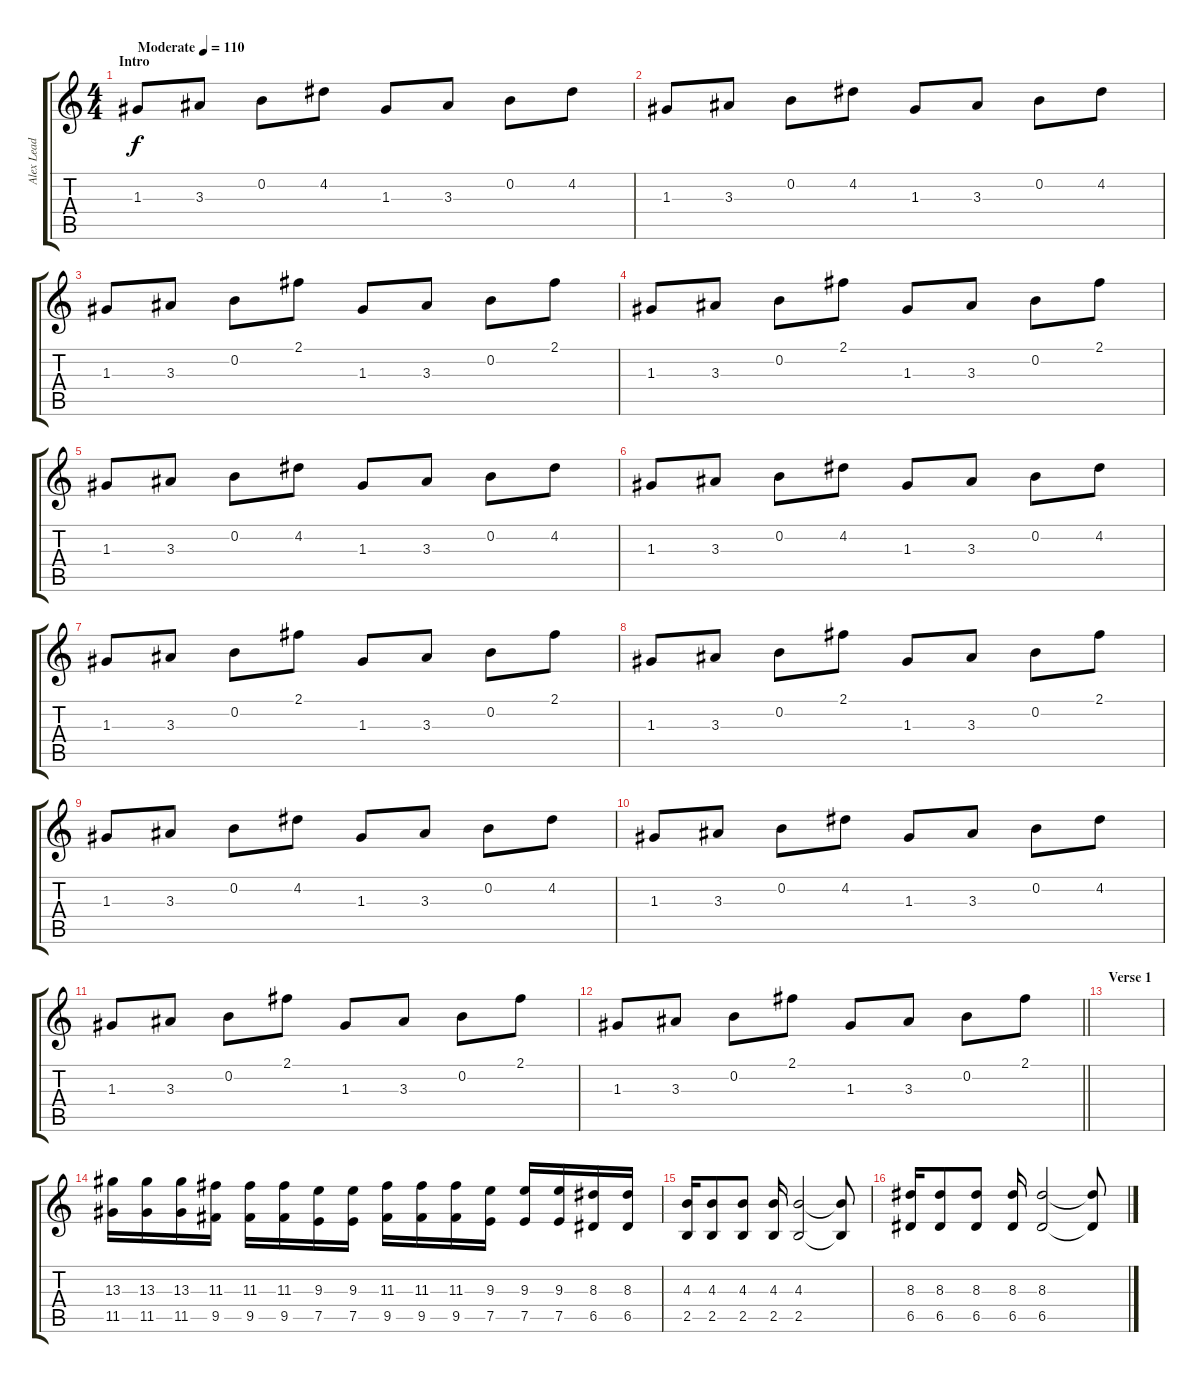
\track ("Alex Lead" "Alex Lead") {instrument distortionguitar}
\staff {score tabs}
\tuning (E4 B3 G3 D3 A2 D2) {hide}
\ts (4 4)
\section ("" "Intro")
\tempo (110 "Moderate")
\clef g2
\ks c
1.3.8{dy f instrument distortionguitar} 3.3.8 0.2.8 4.2.8 1.3.8 3.3.8 0.2.8 4.2.8 |
1.3.8 3.3.8 0.2.8 4.2.8 1.3.8 3.3.8 0.2.8 4.2.8 |
1.3.8 3.3.8 0.2.8 2.1.8 1.3.8 3.3.8 0.2.8 2.1.8 |
1.3.8 3.3.8 0.2.8 2.1.8 1.3.8 3.3.8 0.2.8 2.1.8 |
1.3.8 3.3.8 0.2.8 4.2.8 1.3.8 3.3.8 0.2.8 4.2.8 |
1.3.8 3.3.8 0.2.8 4.2.8 1.3.8 3.3.8 0.2.8 4.2.8 |
1.3.8 3.3.8 0.2.8 2.1.8 1.3.8 3.3.8 0.2.8 2.1.8 |
1.3.8 3.3.8 0.2.8 2.1.8 1.3.8 3.3.8 0.2.8 2.1.8 |
1.3.8 3.3.8 0.2.8 4.2.8 1.3.8 3.3.8 0.2.8 4.2.8 |
1.3.8 3.3.8 0.2.8 4.2.8 1.3.8 3.3.8 0.2.8 4.2.8 |
1.3.8 3.3.8 0.2.8 2.1.8 1.3.8 3.3.8 0.2.8 2.1.8 |
\barLineRight lightlight
1.3.8 3.3.8 0.2.8 2.1.8 1.3.8 3.3.8 0.2.8 2.1.8 |
\section ("" "Verse 1")
|
(13.3 11.5).16 (13.3 11.5).16 (13.3 11.5).16 (11.3 9.5).16 (11.3 9.5).16 (11.3 9.5).16 (9.3 7.5).16 (9.3 7.5).16 (11.3 9.5).16 (11.3 9.5).16 (11.3 9.5).16 (9.3 7.5).16 (9.3 7.5).16 (9.3 7.5).16 (8.3 6.5).16 (8.3 6.5).16 |
(4.3 2.5).16 (4.3 2.5).8 (4.3 2.5).8 (4.3 2.5).16 (4.3 2.5).2 (4.3{t} 2.5{t}).8 |
(8.3 6.5).16 (8.3 6.5).8 (8.3 6.5).8 (8.3 6.5).16 (8.3 6.5).2 (8.3{t} 6.5{t}).8
